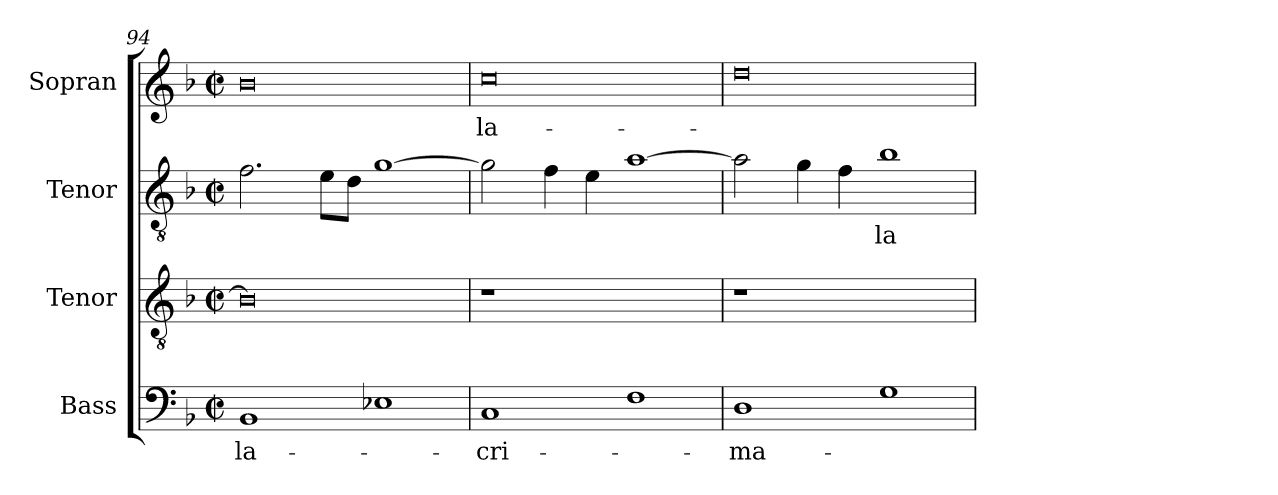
**kern	**text	**kern	**kern	**text	**kern	**text
*part4	*part4	*part3	*part2	*part2	*part1	*part1
*staff4	*staff4	*staff3	*staff2	*staff2	*staff1	*staff1
*I"Bass	*	*I"Tenor	*I"Tenor	*	*I"Sopran	*
*	*	*I'Tenor	*	*	*	*
*clefF4	*	*clefGv2	*clefGv2	*	*clefG2	*
*	*	*ITrd7c12	*ITrd7c12	*	*	*
*k[b-]	*	*k[b-]	*k[b-]	*	*k[b-]	*
*F:	*	*F:	*F:	*	*F:	*
*M2/2	*	*M2/2	*M2/2	*	*M2/2	*
*met(c|)	*	*met(c|)	*met(c|)	*	*met(c|)	*
=94	=94	=94	=94	=94	=94	=94
!	!LO:LY:b:color=#000000	!	!	!	!	!
1BB-i	la-	0BB-i]	2.Fi\	.	0b-i	.
.	.	.	8Ei\L	.	.	.
.	.	.	8Di\J	.	.	.
1E-Xi	.	.	[>1Gi	.	.	.
=95	=95	=95	=95	=95	=95	=95
!	!LO:LY:b:color=#000000	!LO:N:vis=1	!	!	!	!
!	!	!	!	!	!	!LO:LY:b:color=#000000
1Ci	-cri-	1r	2Gi\]	.	0cci	la-
.	.	.	4Fi\	.	.	.
.	.	.	4Ei\	.	.	.
1Fi	.	1ryy	[>1Ai	.	.	.
=96	=96	=96	=96	=96	=96	=96
!	!LO:LY:b:color=#000000	!LO:N:vis=1	!	!	!	!
1Di	-ma-	1r	2Ai\]	.	0ddi	.
.	.	.	4Gi\	.	.	.
.	.	.	4Fi\	.	.	.
!	!	!	!	!LO:LY:b:color=#000000	!	!
1Gi	.	1ryy	1B-i	la-	.	.
=	=	=	=	=	=	=
*-	*-	*-	*-	*-	*-	*-
